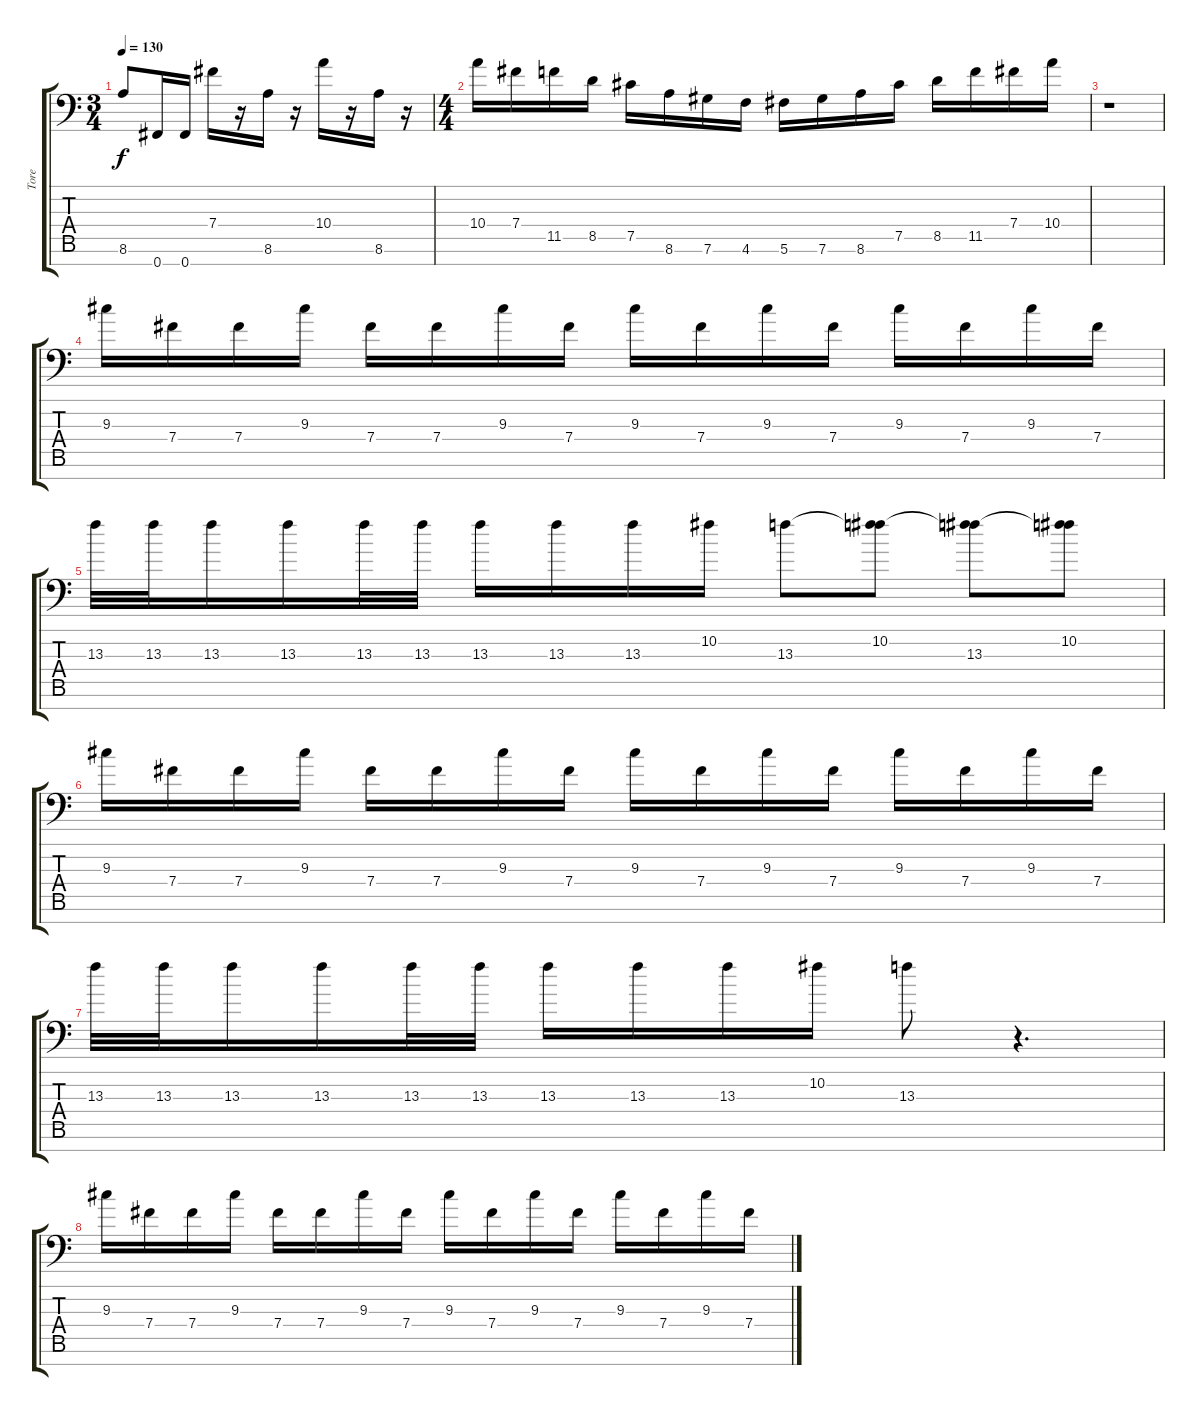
\track ("Tore" "Tore") {instrument distortionguitar}
\staff {score tabs}
\tuning (Db4 Ab3 E3 B2 Gb2 Db2 Gb1) {hide}
\ts (3 4)
\tempo 130
\clef f4
\ks c
8.6.8{dy f} 0.7.16 0.7.16 7.4.16 r.16 8.6.16 r.16 10.4.16 r.16 8.6.16 r.16 |
\ts (4 4)
10.4.16 7.4.16 11.5.16 8.5.16 7.5.16 8.6.16 7.6.16 4.6.16 5.6.16 7.6.16 8.6.16 7.5.16 8.5.16 11.5.16 7.4.16 10.4.16 |
r.1 |
9.3.16 7.4.16 7.4.16 9.3.16 7.4.16 7.4.16 9.3.16 7.4.16 9.3.16 7.4.16 9.3.16 7.4.16 9.3.16 7.4.16 9.3.16 7.4.16 |
13.3.32 13.3.32 13.3.16 13.3.16 13.3.32 13.3.32 13.3.16 13.3.16 13.3.16 10.2.16 13.3.8 (10.2 13.3{t}).8 (10.2{t} 13.3).8 (10.2 13.3{t}).8 |
9.3.16 7.4.16 7.4.16 9.3.16 7.4.16 7.4.16 9.3.16 7.4.16 9.3.16 7.4.16 9.3.16 7.4.16 9.3.16 7.4.16 9.3.16 7.4.16 |
13.3.32 13.3.32 13.3.16 13.3.16 13.3.32 13.3.32 13.3.16 13.3.16 13.3.16 10.2.16 13.3.8 r.4{d} |
9.3.16 7.4.16 7.4.16 9.3.16 7.4.16 7.4.16 9.3.16 7.4.16 9.3.16 7.4.16 9.3.16 7.4.16 9.3.16 7.4.16 9.3.16 7.4.16
